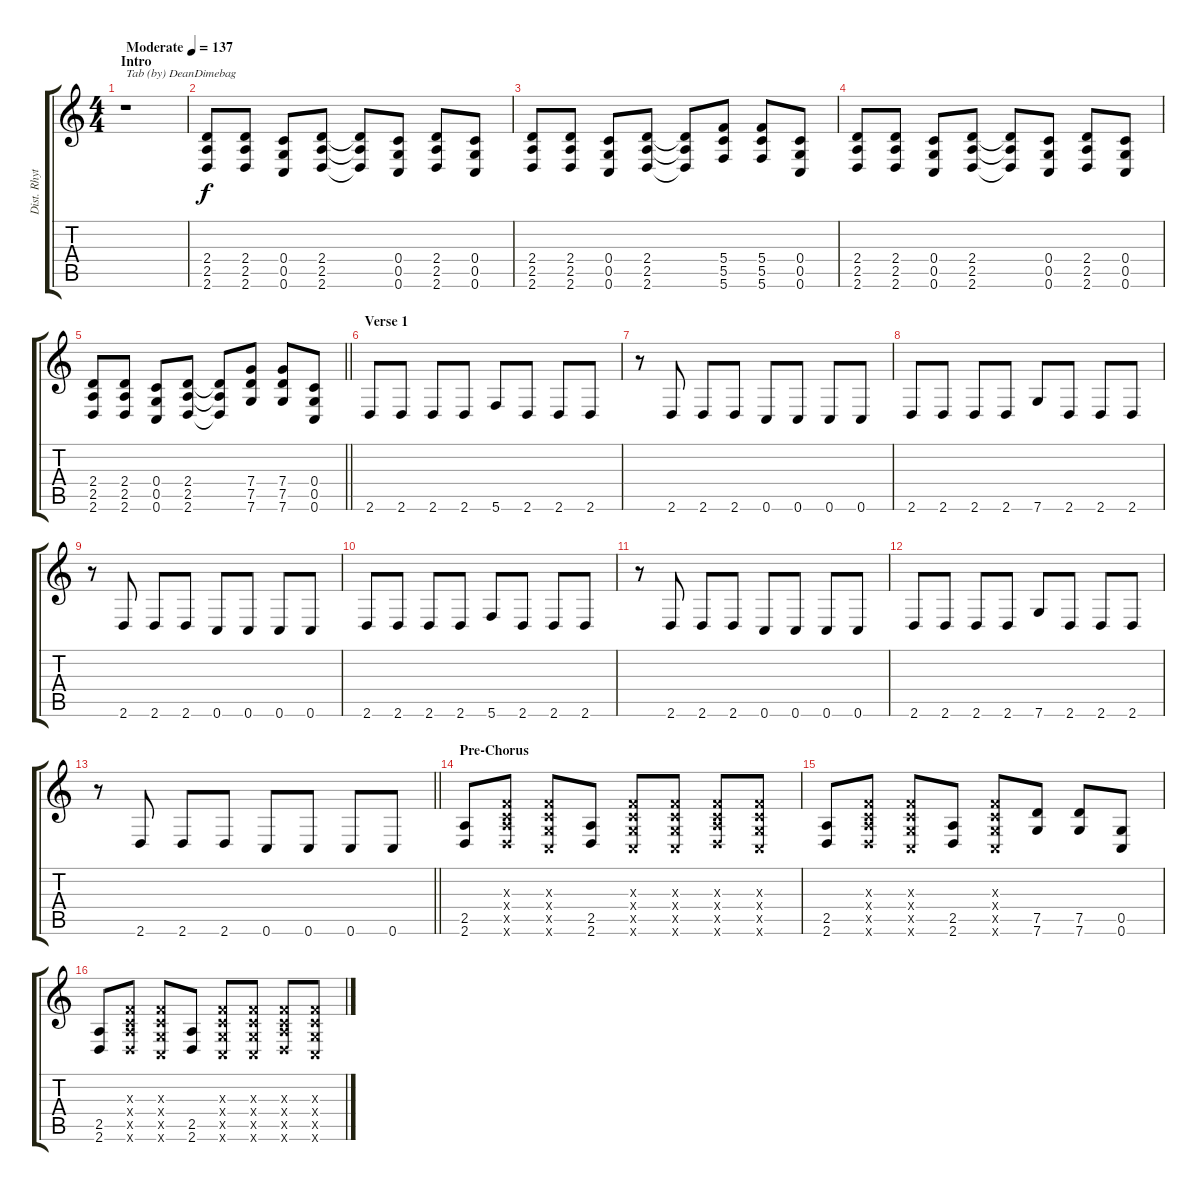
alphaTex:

\track ("Dist. Rhytm Guitar [L]" "Dist. Rhyt") {instrument distortionguitar}
\staff {score tabs}
\tuning (D4 A3 F3 C3 G2 C2) {hide}
\ts (4 4)
\section ("" "Intro")
\tempo (137 "Moderate")
\clef g2
\ks c
r.1{txt "Tab (by) DeanDimebag" dy f instrument distortionguitar} |
(2.4 2.5 2.6).8 (2.4 2.5 2.6).8 (0.4 0.5 0.6).8 (2.4 2.5 2.6).8 (2.4{t} 2.5{t} 2.6{t}).8 (0.4 0.5 0.6).8 (2.4 2.5 2.6).8 (0.4 0.5 0.6).8 |
(2.4 2.5 2.6).8 (2.4 2.5 2.6).8 (0.4 0.5 0.6).8 (2.4 2.5 2.6).8 (2.4{t} 2.5{t} 2.6{t}).8 (5.4 5.5 5.6).8 (5.4 5.5 5.6).8 (0.4 0.5 0.6).8 |
(2.4 2.5 2.6).8 (2.4 2.5 2.6).8 (0.4 0.5 0.6).8 (2.4 2.5 2.6).8 (2.4{t} 2.5{t} 2.6{t}).8 (0.4 0.5 0.6).8 (2.4 2.5 2.6).8 (0.4 0.5 0.6).8 |
\barLineRight lightlight
(2.4 2.5 2.6).8 (2.4 2.5 2.6).8 (0.4 0.5 0.6).8 (2.4 2.5 2.6).8 (2.4{t} 2.5{t} 2.6{t}).8 (7.4 7.5 7.6).8 (7.4 7.5 7.6).8 (0.4 0.5 0.6).8 |
\section ("" "Verse 1")
2.6.8 2.6.8 2.6.8 2.6.8 5.6.8 2.6.8 2.6.8 2.6.8 |
r.8 2.6.8 2.6.8 2.6.8 0.6.8 0.6.8 0.6.8 0.6.8 |
2.6.8 2.6.8 2.6.8 2.6.8 7.6.8 2.6.8 2.6.8 2.6.8 |
r.8 2.6.8 2.6.8 2.6.8 0.6.8 0.6.8 0.6.8 0.6.8 |
2.6.8 2.6.8 2.6.8 2.6.8 5.6.8 2.6.8 2.6.8 2.6.8 |
r.8 2.6.8 2.6.8 2.6.8 0.6.8 0.6.8 0.6.8 0.6.8 |
2.6.8 2.6.8 2.6.8 2.6.8 7.6.8 2.6.8 2.6.8 2.6.8 |
\barLineRight lightlight
r.8 2.6.8 2.6.8 2.6.8 0.6.8 0.6.8 0.6.8 0.6.8 |
\section ("" "Pre-Chorus")
(2.5 2.6).8 (0.3{x} 0.4{x} 2.5{x} 2.6{x}).8 (0.3{x} 0.4{x} 0.5{x} 0.6{x}).8 (2.5 2.6).8 (0.3{x} 0.4{x} 0.5{x} 0.6{x}).8 (0.3{x} 0.4{x} 0.5{x} 0.6{x}).8 (0.3{x} 0.4{x} 2.5{x} 2.6{x}).8 (0.3{x} 0.4{x} 0.5{x} 0.6{x}).8 |
(2.5 2.6).8 (0.3{x} 0.4{x} 2.5{x} 2.6{x}).8 (0.3{x} 0.4{x} 0.5{x} 0.6{x}).8 (2.5 2.6).8 (0.3{x} 0.4{x} 0.5{x} 0.6{x}).8 (7.5 7.6).8 (7.5 7.6).8 (0.5 0.6).8 |
(2.5 2.6).8 (0.3{x} 0.4{x} 2.5{x} 2.6{x}).8 (0.3{x} 0.4{x} 0.5{x} 0.6{x}).8 (2.5 2.6).8 (0.3{x} 0.4{x} 0.5{x} 0.6{x}).8 (0.3{x} 0.4{x} 0.5{x} 0.6{x}).8 (0.3{x} 0.4{x} 2.5{x} 2.6{x}).8 (0.3{x} 0.4{x} 0.5{x} 0.6{x}).8
